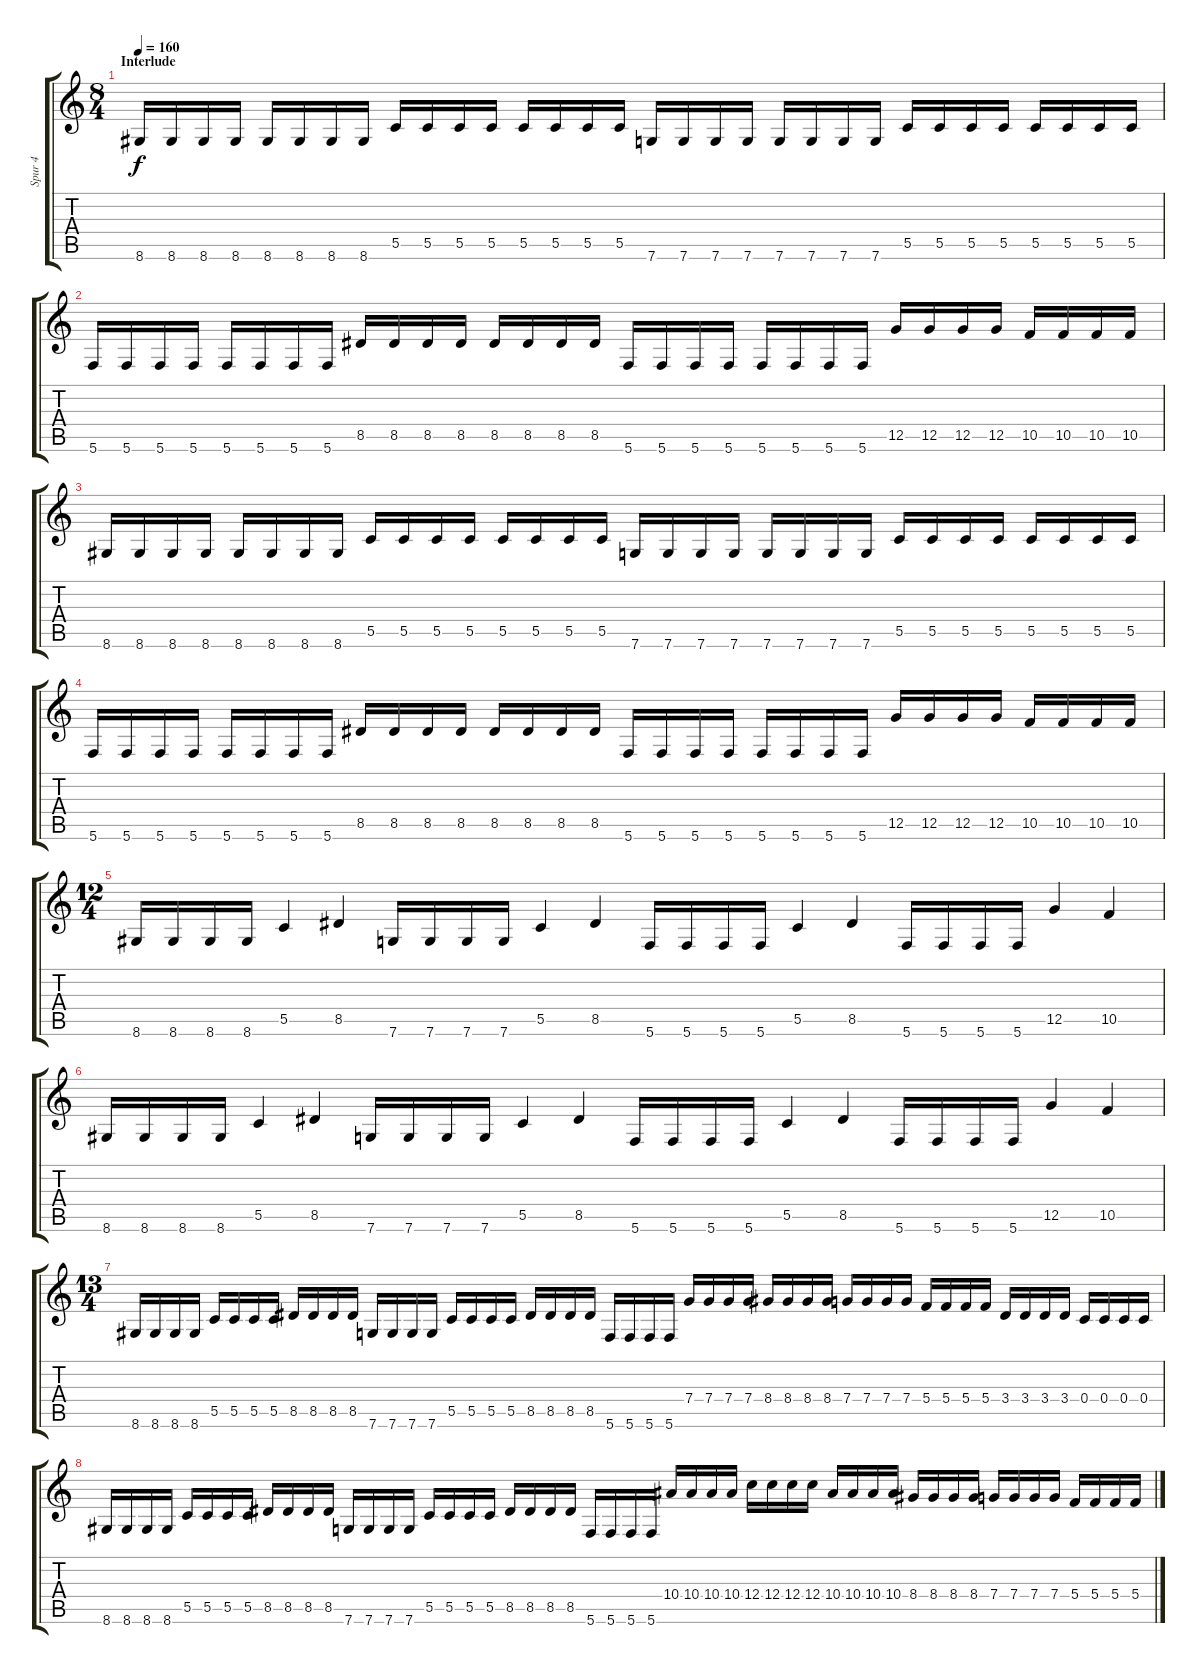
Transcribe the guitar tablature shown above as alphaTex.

\track ("Spur 4" "Spur 4") {instrument distortionguitar}
\staff {score tabs}
\tuning (D4 A3 F3 C3 G2 C2) {hide}
\ts (8 4)
\section ("" "Interlude")
\tempo 160
\clef g2
\ks c
8.6.16{dy f} 8.6.16 8.6.16 8.6.16 8.6.16 8.6.16 8.6.16 8.6.16 5.5.16 5.5.16 5.5.16 5.5.16 5.5.16 5.5.16 5.5.16 5.5.16 7.6.16 7.6.16 7.6.16 7.6.16 7.6.16 7.6.16 7.6.16 7.6.16 5.5.16 5.5.16 5.5.16 5.5.16 5.5.16 5.5.16 5.5.16 5.5.16 |
5.6.16 5.6.16 5.6.16 5.6.16 5.6.16 5.6.16 5.6.16 5.6.16 8.5.16 8.5.16 8.5.16 8.5.16 8.5.16 8.5.16 8.5.16 8.5.16 5.6.16 5.6.16 5.6.16 5.6.16 5.6.16 5.6.16 5.6.16 5.6.16 12.5.16 12.5.16 12.5.16 12.5.16 10.5.16 10.5.16 10.5.16 10.5.16 |
8.6.16 8.6.16 8.6.16 8.6.16 8.6.16 8.6.16 8.6.16 8.6.16 5.5.16 5.5.16 5.5.16 5.5.16 5.5.16 5.5.16 5.5.16 5.5.16 7.6.16 7.6.16 7.6.16 7.6.16 7.6.16 7.6.16 7.6.16 7.6.16 5.5.16 5.5.16 5.5.16 5.5.16 5.5.16 5.5.16 5.5.16 5.5.16 |
5.6.16 5.6.16 5.6.16 5.6.16 5.6.16 5.6.16 5.6.16 5.6.16 8.5.16 8.5.16 8.5.16 8.5.16 8.5.16 8.5.16 8.5.16 8.5.16 5.6.16 5.6.16 5.6.16 5.6.16 5.6.16 5.6.16 5.6.16 5.6.16 12.5.16 12.5.16 12.5.16 12.5.16 10.5.16 10.5.16 10.5.16 10.5.16 |
\ts (12 4)
8.6.16 8.6.16 8.6.16 8.6.16 5.5.4 8.5.4 7.6.16 7.6.16 7.6.16 7.6.16 5.5.4 8.5.4 5.6.16 5.6.16 5.6.16 5.6.16 5.5.4 8.5.4 5.6.16 5.6.16 5.6.16 5.6.16 12.5.4 10.5.4 |
8.6.16 8.6.16 8.6.16 8.6.16 5.5.4 8.5.4 7.6.16 7.6.16 7.6.16 7.6.16 5.5.4 8.5.4 5.6.16 5.6.16 5.6.16 5.6.16 5.5.4 8.5.4 5.6.16 5.6.16 5.6.16 5.6.16 12.5.4 10.5.4 |
\ts (13 4)
8.6.16 8.6.16 8.6.16 8.6.16 5.5.16 5.5.16 5.5.16 5.5.16 8.5.16 8.5.16 8.5.16 8.5.16 7.6.16 7.6.16 7.6.16 7.6.16 5.5.16 5.5.16 5.5.16 5.5.16 8.5.16 8.5.16 8.5.16 8.5.16 5.6.16 5.6.16 5.6.16 5.6.16 7.4.16 7.4.16 7.4.16 7.4.16 8.4.16 8.4.16 8.4.16 8.4.16 7.4.16 7.4.16 7.4.16 7.4.16 5.4.16 5.4.16 5.4.16 5.4.16 3.4.16 3.4.16 3.4.16 3.4.16 0.4.16 0.4.16 0.4.16 0.4.16 |
8.6.16 8.6.16 8.6.16 8.6.16 5.5.16 5.5.16 5.5.16 5.5.16 8.5.16 8.5.16 8.5.16 8.5.16 7.6.16 7.6.16 7.6.16 7.6.16 5.5.16 5.5.16 5.5.16 5.5.16 8.5.16 8.5.16 8.5.16 8.5.16 5.6.16 5.6.16 5.6.16 5.6.16 10.4.16 10.4.16 10.4.16 10.4.16 12.4.16 12.4.16 12.4.16 12.4.16 10.4.16 10.4.16 10.4.16 10.4.16 8.4.16 8.4.16 8.4.16 8.4.16 7.4.16 7.4.16 7.4.16 7.4.16 5.4.16 5.4.16 5.4.16 5.4.16
